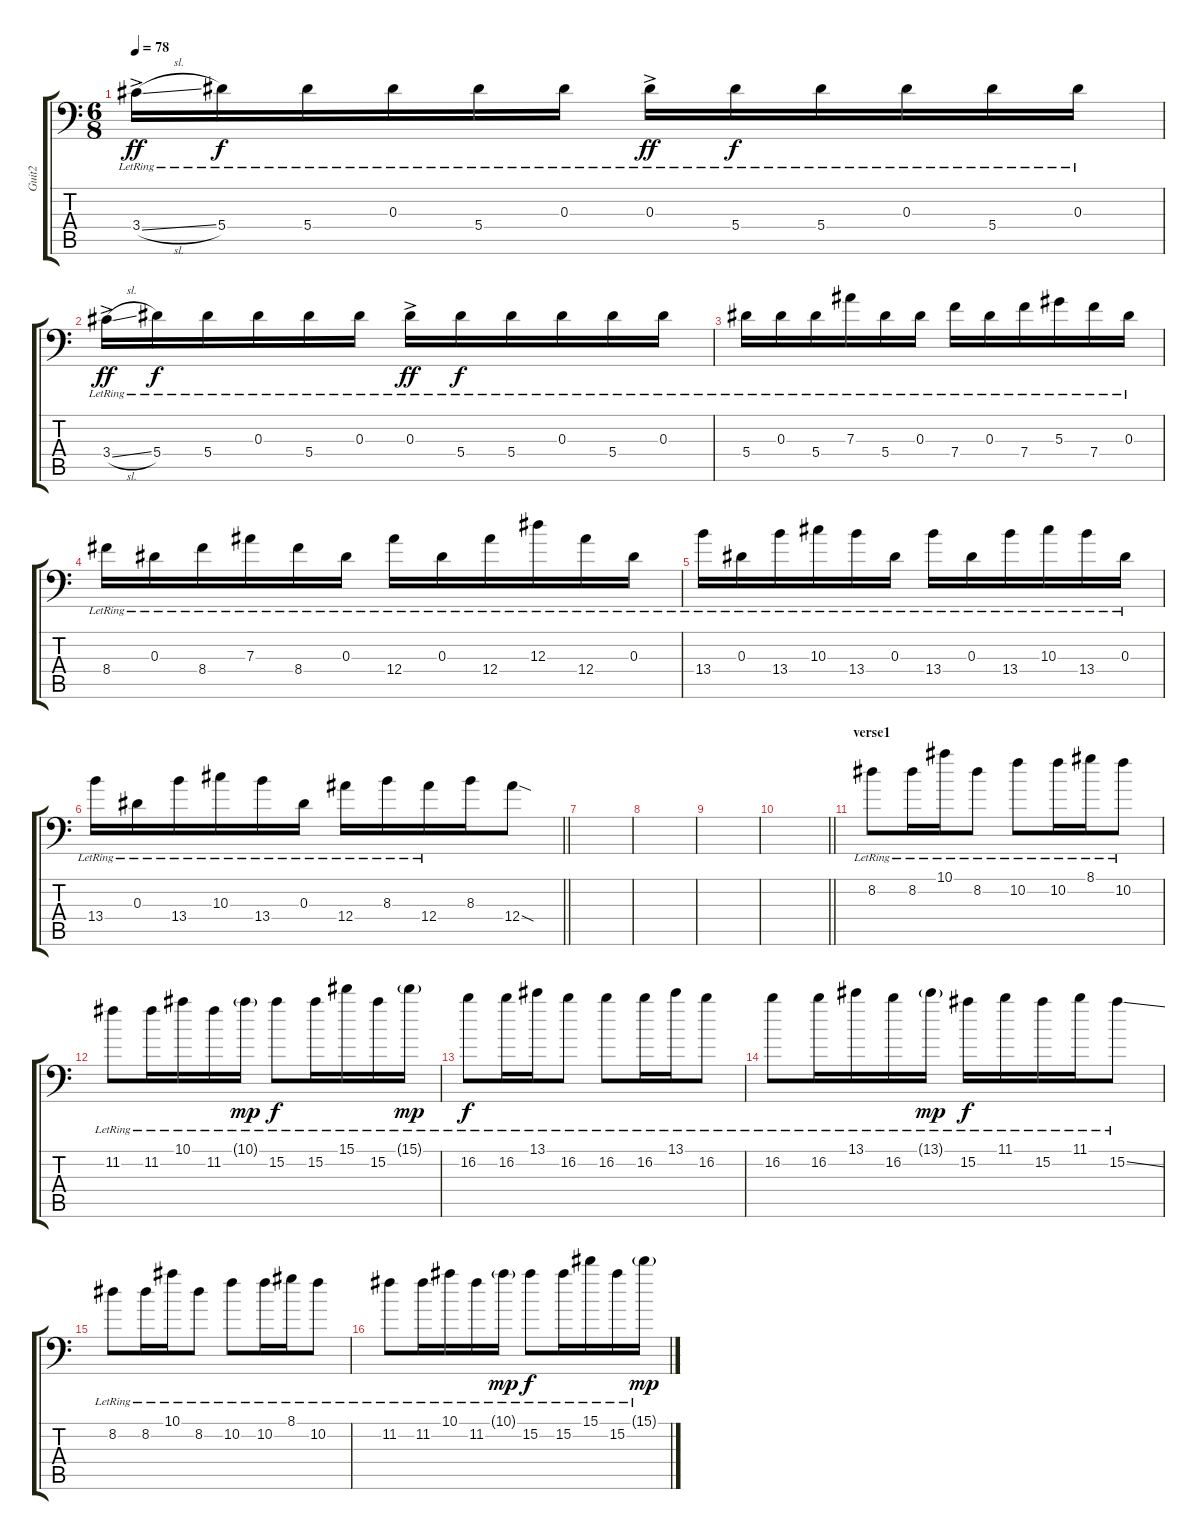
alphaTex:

\track ("Guit2" "Guit2") {instrument electricguitarclean}
\staff {score tabs}
\tuning (C4 G3 Eb3 Bb2 F2 Bb1) {hide}
\ts (6 8)
\tempo 78
\clef f4
\ks c
3.4{sl ac lr}.16{dy ff instrument electricguitarclean} 5.4{lr}.16{dy f} 5.4{lr}.16 0.3{lr}.16 5.4{lr}.16 0.3{lr}.16 0.3{ac lr}.16{dy ff} 5.4{lr}.16{dy f} 5.4{lr}.16 0.3{lr}.16 5.4{lr}.16 0.3{lr}.16 |
3.4{sl ac lr}.16{dy ff} 5.4{lr}.16{dy f} 5.4{lr}.16 0.3{lr}.16 5.4{lr}.16 0.3{lr}.16 0.3{ac lr}.16{dy ff} 5.4{lr}.16{dy f} 5.4{lr}.16 0.3{lr}.16 5.4{lr}.16 0.3{lr}.16 |
5.4{lr}.16 0.3{lr}.16 5.4{lr}.16 7.3{lr}.16 5.4{lr}.16 0.3{lr}.16 7.4{lr}.16 0.3{lr}.16 7.4{lr}.16 5.3{lr}.16 7.4{lr}.16 0.3{lr}.16 |
8.4{lr}.16 0.3{lr}.16 8.4{lr}.16 7.3{lr}.16 8.4{lr}.16 0.3{lr}.16 12.4{lr}.16 0.3{lr}.16 12.4{lr}.16 12.3{lr}.16 12.4{lr}.16 0.3{lr}.16 |
13.4{lr}.16 0.3{lr}.16 13.4{lr}.16 10.3{lr}.16 13.4{lr}.16 0.3{lr}.16 13.4{lr}.16 0.3{lr}.16 13.4{lr}.16 10.3{lr}.16 13.4{lr}.16 0.3{lr}.16 |
\barLineRight lightlight
13.4{lr}.16 0.3{lr}.16 13.4{lr}.16 10.3{lr}.16 13.4{lr}.16 0.3{lr}.16 12.4{lr}.16 8.3{lr}.16 12.4{lr}.16 8.3.16 12.4{sod}.8 |
\section ("" "")
|
|
|
\barLineRight lightlight
|
\section ("" "verse1")
8.2{lr}.8{volume 11} 8.2{lr}.16 10.1{lr}.16 8.2{lr}.8 10.2{lr}.8 10.2{lr}.16 8.1{lr}.16 10.2{lr}.8 |
11.2{lr}.8 11.2{lr}.16 10.1{lr}.16 11.2{lr}.16 10.1{g lr}.16{dy mp} 15.2{lr}.8{dy f} 15.2{lr}.16 15.1{lr}.16 15.2{lr}.16 15.1{g lr}.16{dy mp} |
16.2{lr}.8{dy f} 16.2{lr}.16 13.1{lr}.16 16.2{lr}.8 16.2{lr}.8 16.2{lr}.16 13.1{lr}.16 16.2{lr}.8 |
16.2{lr}.8 16.2{lr}.16 13.1{lr}.16 16.2{lr}.16 13.1{g lr}.16{dy mp} 15.2{lr}.16{dy f} 11.1{lr}.16 15.2{lr}.16 11.1{lr}.16 15.2{ss lr}.8 |
8.2{lr}.8 8.2{lr}.16 10.1{lr}.16 8.2{lr}.8 10.2{lr}.8 10.2{lr}.16 8.1{lr}.16 10.2{lr}.8 |
11.2{lr}.8 11.2{lr}.16 10.1{lr}.16 11.2{lr}.16 10.1{g lr}.16{dy mp} 15.2{lr}.8{dy f} 15.2{lr}.16 15.1{lr}.16 15.2{lr}.16 15.1{g lr}.16{dy mp}
